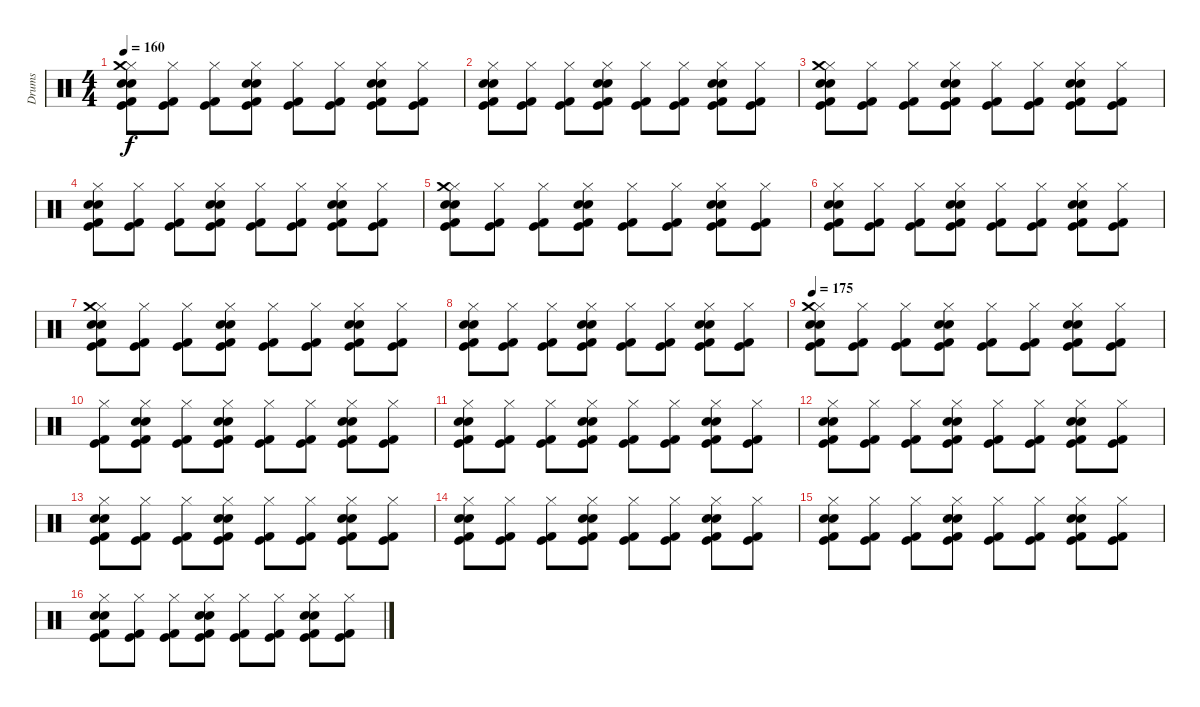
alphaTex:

\track ("Drums" "Drums") {instrument percussion}
\staff {score}
\articulation defaults
\ts (4 4)
\tempo 160
\clef neutral
\ks c
("Electric Snare (hit)" "Snare (hit) 2" "Hi-Hat (closed)" "Kick (hit) 2" "Kick (hit)" "Crash medium (hit)").8{dy f} ("Hi-Hat (closed)" "Kick (hit) 2" "Kick (hit)").8 ("Hi-Hat (closed)" "Kick (hit) 2" "Kick (hit)").8 ("Electric Snare (hit)" "Snare (hit) 2" "Hi-Hat (closed)" "Kick (hit) 2" "Kick (hit)").8 ("Hi-Hat (closed)" "Kick (hit) 2" "Kick (hit)").8 ("Hi-Hat (closed)" "Kick (hit) 2" "Kick (hit)").8 ("Electric Snare (hit)" "Snare (hit) 2" "Hi-Hat (closed)" "Kick (hit) 2" "Kick (hit)").8 ("Hi-Hat (closed)" "Kick (hit) 2" "Kick (hit)").8 |
("Electric Snare (hit)" "Snare (hit) 2" "Hi-Hat (closed)" "Kick (hit) 2" "Kick (hit)").8 ("Hi-Hat (closed)" "Kick (hit) 2" "Kick (hit)").8 ("Hi-Hat (closed)" "Kick (hit) 2" "Kick (hit)").8 ("Electric Snare (hit)" "Snare (hit) 2" "Hi-Hat (closed)" "Kick (hit) 2" "Kick (hit)").8 ("Hi-Hat (closed)" "Kick (hit) 2" "Kick (hit)").8 ("Hi-Hat (closed)" "Kick (hit) 2" "Kick (hit)").8 ("Electric Snare (hit)" "Snare (hit) 2" "Hi-Hat (closed)" "Kick (hit) 2" "Kick (hit)").8 ("Hi-Hat (closed)" "Kick (hit) 2" "Kick (hit)").8 |
("Electric Snare (hit)" "Snare (hit) 2" "Hi-Hat (closed)" "Kick (hit) 2" "Kick (hit)" "Crash medium (hit)").8 ("Hi-Hat (closed)" "Kick (hit) 2" "Kick (hit)").8 ("Hi-Hat (closed)" "Kick (hit) 2" "Kick (hit)").8 ("Electric Snare (hit)" "Snare (hit) 2" "Hi-Hat (closed)" "Kick (hit) 2" "Kick (hit)").8 ("Hi-Hat (closed)" "Kick (hit) 2" "Kick (hit)").8 ("Hi-Hat (closed)" "Kick (hit) 2" "Kick (hit)").8 ("Electric Snare (hit)" "Snare (hit) 2" "Hi-Hat (closed)" "Kick (hit) 2" "Kick (hit)").8 ("Hi-Hat (closed)" "Kick (hit) 2" "Kick (hit)").8 |
("Electric Snare (hit)" "Snare (hit) 2" "Hi-Hat (closed)" "Kick (hit) 2" "Kick (hit)").8 ("Hi-Hat (closed)" "Kick (hit) 2" "Kick (hit)").8 ("Hi-Hat (closed)" "Kick (hit) 2" "Kick (hit)").8 ("Electric Snare (hit)" "Snare (hit) 2" "Hi-Hat (closed)" "Kick (hit) 2" "Kick (hit)").8 ("Hi-Hat (closed)" "Kick (hit) 2" "Kick (hit)").8 ("Hi-Hat (closed)" "Kick (hit) 2" "Kick (hit)").8 ("Electric Snare (hit)" "Snare (hit) 2" "Hi-Hat (closed)" "Kick (hit) 2" "Kick (hit)").8 ("Hi-Hat (closed)" "Kick (hit) 2" "Kick (hit)").8 |
("Electric Snare (hit)" "Snare (hit) 2" "Hi-Hat (closed)" "Kick (hit) 2" "Kick (hit)" "Crash medium (hit)").8 ("Hi-Hat (closed)" "Kick (hit) 2" "Kick (hit)").8 ("Hi-Hat (closed)" "Kick (hit) 2" "Kick (hit)").8 ("Electric Snare (hit)" "Snare (hit) 2" "Hi-Hat (closed)" "Kick (hit) 2" "Kick (hit)").8 ("Hi-Hat (closed)" "Kick (hit) 2" "Kick (hit)").8 ("Hi-Hat (closed)" "Kick (hit) 2" "Kick (hit)").8 ("Electric Snare (hit)" "Snare (hit) 2" "Hi-Hat (closed)" "Kick (hit) 2" "Kick (hit)").8 ("Hi-Hat (closed)" "Kick (hit) 2" "Kick (hit)").8 |
("Electric Snare (hit)" "Snare (hit) 2" "Hi-Hat (closed)" "Kick (hit) 2" "Kick (hit)").8 ("Hi-Hat (closed)" "Kick (hit) 2" "Kick (hit)").8 ("Hi-Hat (closed)" "Kick (hit) 2" "Kick (hit)").8 ("Electric Snare (hit)" "Snare (hit) 2" "Hi-Hat (closed)" "Kick (hit) 2" "Kick (hit)").8 ("Hi-Hat (closed)" "Kick (hit) 2" "Kick (hit)").8 ("Hi-Hat (closed)" "Kick (hit) 2" "Kick (hit)").8 ("Electric Snare (hit)" "Snare (hit) 2" "Hi-Hat (closed)" "Kick (hit) 2" "Kick (hit)").8 ("Hi-Hat (closed)" "Kick (hit) 2" "Kick (hit)").8 |
("Electric Snare (hit)" "Snare (hit) 2" "Hi-Hat (closed)" "Kick (hit) 2" "Kick (hit)" "Crash medium (hit)").8 ("Hi-Hat (closed)" "Kick (hit) 2" "Kick (hit)").8 ("Hi-Hat (closed)" "Kick (hit) 2" "Kick (hit)").8 ("Electric Snare (hit)" "Snare (hit) 2" "Hi-Hat (closed)" "Kick (hit) 2" "Kick (hit)").8 ("Hi-Hat (closed)" "Kick (hit) 2" "Kick (hit)").8 ("Hi-Hat (closed)" "Kick (hit) 2" "Kick (hit)").8 ("Electric Snare (hit)" "Snare (hit) 2" "Hi-Hat (closed)" "Kick (hit) 2" "Kick (hit)").8 ("Hi-Hat (closed)" "Kick (hit) 2" "Kick (hit)").8 |
("Electric Snare (hit)" "Snare (hit) 2" "Hi-Hat (closed)" "Kick (hit) 2" "Kick (hit)").8 ("Hi-Hat (closed)" "Kick (hit) 2" "Kick (hit)").8 ("Hi-Hat (closed)" "Kick (hit) 2" "Kick (hit)").8 ("Electric Snare (hit)" "Snare (hit) 2" "Hi-Hat (closed)" "Kick (hit) 2" "Kick (hit)").8 ("Hi-Hat (closed)" "Kick (hit) 2" "Kick (hit)").8 ("Hi-Hat (closed)" "Kick (hit) 2" "Kick (hit)").8 ("Electric Snare (hit)" "Snare (hit) 2" "Hi-Hat (closed)" "Kick (hit) 2" "Kick (hit)").8 ("Hi-Hat (closed)" "Kick (hit) 2" "Kick (hit)").8 |
\tempo 175
("Electric Snare (hit)" "Snare (hit) 2" "Hi-Hat (closed)" "Kick (hit) 2" "Kick (hit)" "Crash medium (hit)").8 ("Hi-Hat (closed)" "Kick (hit) 2" "Kick (hit)").8 ("Hi-Hat (closed)" "Kick (hit) 2" "Kick (hit)").8 ("Electric Snare (hit)" "Snare (hit) 2" "Hi-Hat (closed)" "Kick (hit) 2" "Kick (hit)").8 ("Hi-Hat (closed)" "Kick (hit) 2" "Kick (hit)").8 ("Hi-Hat (closed)" "Kick (hit) 2" "Kick (hit)").8 ("Electric Snare (hit)" "Snare (hit) 2" "Hi-Hat (closed)" "Kick (hit) 2" "Kick (hit)").8 ("Hi-Hat (closed)" "Kick (hit) 2" "Kick (hit)").8 |
("Hi-Hat (closed)" "Kick (hit) 2" "Kick (hit)").8 ("Electric Snare (hit)" "Snare (hit) 2" "Hi-Hat (closed)" "Kick (hit) 2" "Kick (hit)").8 ("Hi-Hat (closed)" "Kick (hit) 2" "Kick (hit)").8 ("Electric Snare (hit)" "Snare (hit) 2" "Hi-Hat (closed)" "Kick (hit) 2" "Kick (hit)").8 ("Hi-Hat (closed)" "Kick (hit) 2" "Kick (hit)").8 ("Hi-Hat (closed)" "Kick (hit) 2" "Kick (hit)").8 ("Electric Snare (hit)" "Snare (hit) 2" "Hi-Hat (closed)" "Kick (hit) 2" "Kick (hit)").8 ("Hi-Hat (closed)" "Kick (hit) 2" "Kick (hit)").8 |
("Electric Snare (hit)" "Snare (hit) 2" "Hi-Hat (closed)" "Kick (hit) 2" "Kick (hit)").8 ("Hi-Hat (closed)" "Kick (hit) 2" "Kick (hit)").8 ("Hi-Hat (closed)" "Kick (hit) 2" "Kick (hit)").8 ("Electric Snare (hit)" "Snare (hit) 2" "Hi-Hat (closed)" "Kick (hit) 2" "Kick (hit)").8 ("Hi-Hat (closed)" "Kick (hit) 2" "Kick (hit)").8 ("Hi-Hat (closed)" "Kick (hit) 2" "Kick (hit)").8 ("Electric Snare (hit)" "Snare (hit) 2" "Hi-Hat (closed)" "Kick (hit) 2" "Kick (hit)").8 ("Hi-Hat (closed)" "Kick (hit) 2" "Kick (hit)").8 |
("Electric Snare (hit)" "Snare (hit) 2" "Hi-Hat (closed)" "Kick (hit) 2" "Kick (hit)").8 ("Hi-Hat (closed)" "Kick (hit) 2" "Kick (hit)").8 ("Hi-Hat (closed)" "Kick (hit) 2" "Kick (hit)").8 ("Electric Snare (hit)" "Snare (hit) 2" "Hi-Hat (closed)" "Kick (hit) 2" "Kick (hit)").8 ("Hi-Hat (closed)" "Kick (hit) 2" "Kick (hit)").8 ("Hi-Hat (closed)" "Kick (hit) 2" "Kick (hit)").8 ("Electric Snare (hit)" "Snare (hit) 2" "Hi-Hat (closed)" "Kick (hit) 2" "Kick (hit)").8 ("Hi-Hat (closed)" "Kick (hit) 2" "Kick (hit)").8 |
("Electric Snare (hit)" "Snare (hit) 2" "Hi-Hat (closed)" "Kick (hit) 2" "Kick (hit)").8 ("Hi-Hat (closed)" "Kick (hit) 2" "Kick (hit)").8 ("Hi-Hat (closed)" "Kick (hit) 2" "Kick (hit)").8 ("Electric Snare (hit)" "Snare (hit) 2" "Hi-Hat (closed)" "Kick (hit) 2" "Kick (hit)").8 ("Hi-Hat (closed)" "Kick (hit) 2" "Kick (hit)").8 ("Hi-Hat (closed)" "Kick (hit) 2" "Kick (hit)").8 ("Electric Snare (hit)" "Snare (hit) 2" "Hi-Hat (closed)" "Kick (hit) 2" "Kick (hit)").8 ("Hi-Hat (closed)" "Kick (hit) 2" "Kick (hit)").8 |
("Electric Snare (hit)" "Snare (hit) 2" "Hi-Hat (closed)" "Kick (hit) 2" "Kick (hit)").8 ("Hi-Hat (closed)" "Kick (hit) 2" "Kick (hit)").8 ("Hi-Hat (closed)" "Kick (hit) 2" "Kick (hit)").8 ("Electric Snare (hit)" "Snare (hit) 2" "Hi-Hat (closed)" "Kick (hit) 2" "Kick (hit)").8 ("Hi-Hat (closed)" "Kick (hit) 2" "Kick (hit)").8 ("Hi-Hat (closed)" "Kick (hit) 2" "Kick (hit)").8 ("Electric Snare (hit)" "Snare (hit) 2" "Hi-Hat (closed)" "Kick (hit) 2" "Kick (hit)").8 ("Hi-Hat (closed)" "Kick (hit) 2" "Kick (hit)").8 |
("Electric Snare (hit)" "Snare (hit) 2" "Hi-Hat (closed)" "Kick (hit) 2" "Kick (hit)").8 ("Hi-Hat (closed)" "Kick (hit) 2" "Kick (hit)").8 ("Hi-Hat (closed)" "Kick (hit) 2" "Kick (hit)").8 ("Electric Snare (hit)" "Snare (hit) 2" "Hi-Hat (closed)" "Kick (hit) 2" "Kick (hit)").8 ("Hi-Hat (closed)" "Kick (hit) 2" "Kick (hit)").8 ("Hi-Hat (closed)" "Kick (hit) 2" "Kick (hit)").8 ("Electric Snare (hit)" "Snare (hit) 2" "Hi-Hat (closed)" "Kick (hit) 2" "Kick (hit)").8 ("Hi-Hat (closed)" "Kick (hit) 2" "Kick (hit)").8 |
("Electric Snare (hit)" "Snare (hit) 2" "Hi-Hat (closed)" "Kick (hit) 2" "Kick (hit)").8 ("Hi-Hat (closed)" "Kick (hit) 2" "Kick (hit)").8 ("Hi-Hat (closed)" "Kick (hit) 2" "Kick (hit)").8 ("Electric Snare (hit)" "Snare (hit) 2" "Hi-Hat (closed)" "Kick (hit) 2" "Kick (hit)").8 ("Hi-Hat (closed)" "Kick (hit) 2" "Kick (hit)").8 ("Hi-Hat (closed)" "Kick (hit) 2" "Kick (hit)").8 ("Electric Snare (hit)" "Snare (hit) 2" "Hi-Hat (closed)" "Kick (hit) 2" "Kick (hit)").8 ("Hi-Hat (closed)" "Kick (hit) 2" "Kick (hit)").8
